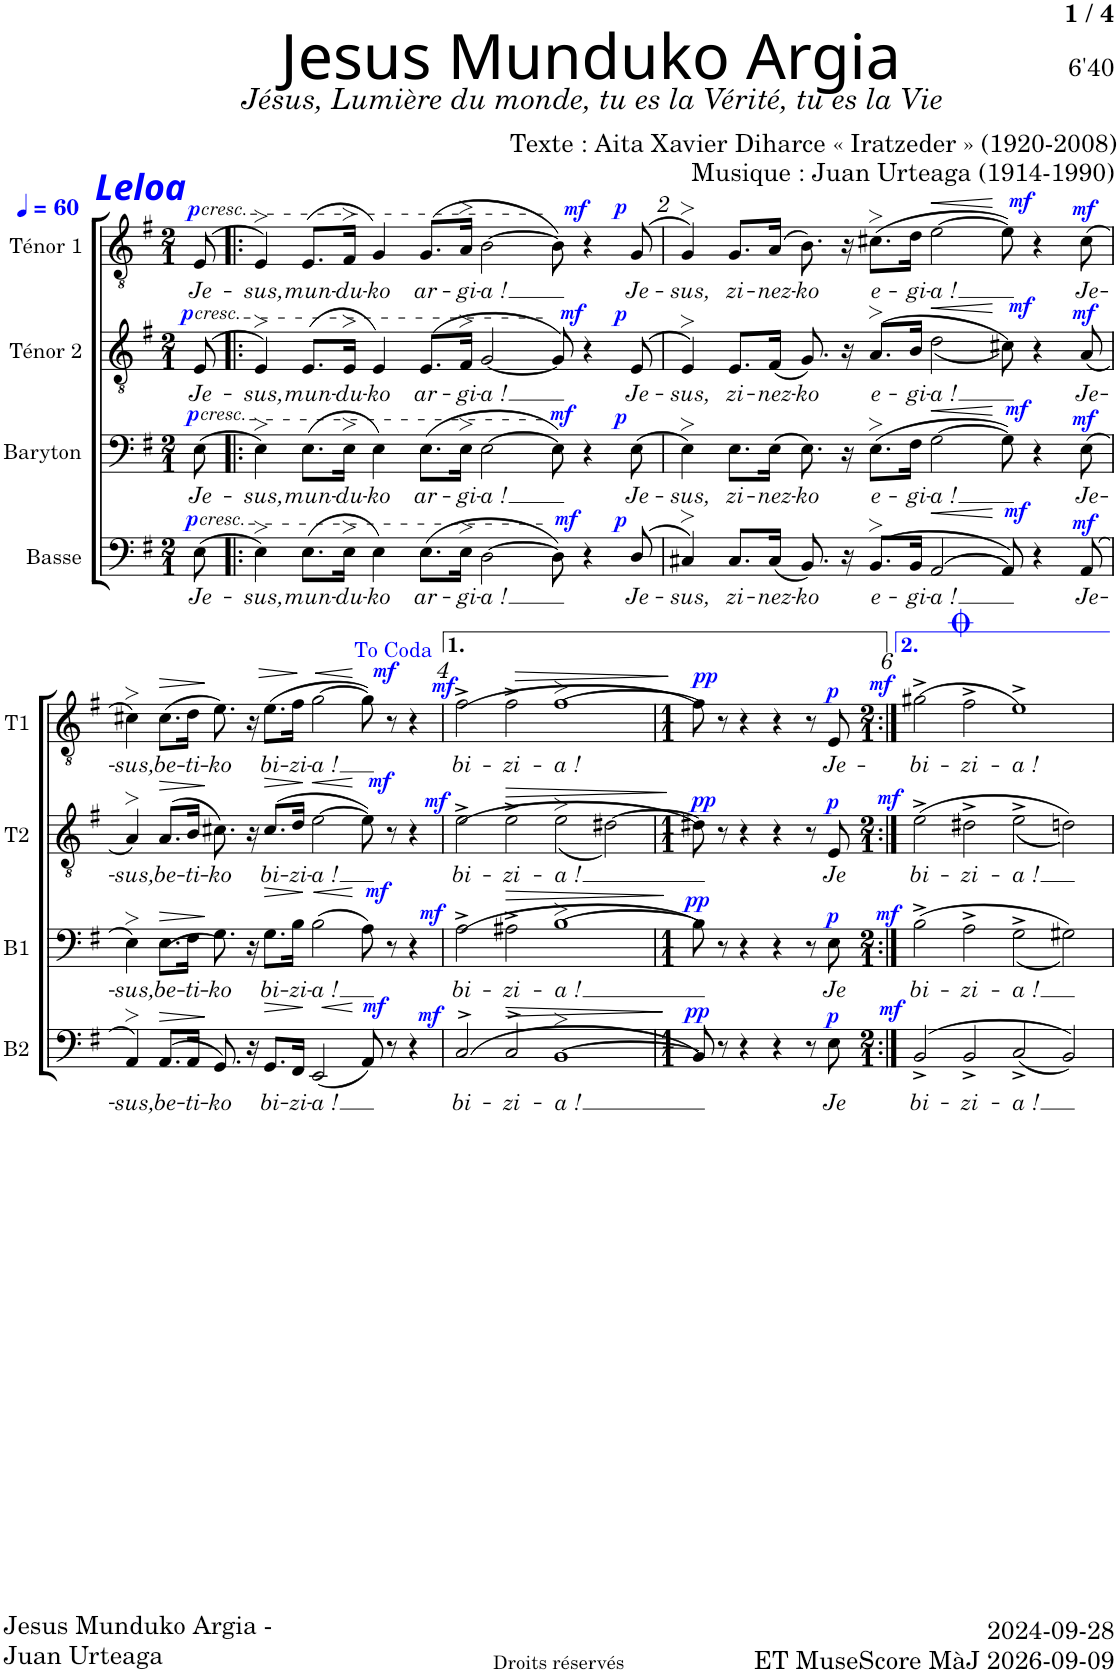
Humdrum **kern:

**kern	**text	**dynam	**kern	**text	**dynam	**kern	**text	**dynam	**kern	**text	**dynam
*part4	*part4	*part4	*part3	*part3	*part3	*part2	*part2	*part2	*part1	*part1	*part1
*staff4	*staff4	*staff4	*staff3	*staff3	*staff3	*staff2	*staff2	*staff2	*staff1	*staff1	*staff1
*I"Basse	*	*	*I"Baryton	*	*	*I"Ténor 2	*	*	*I"Ténor 1	*	*
*I'B2	*	*	*I'B1	*	*	*I'T2	*	*	*I'T1	*	*
*clefF4	*	*	*clefF4	*	*	*clefGv2	*	*	*clefGv2	*	*
*k[f#]	*	*	*k[f#]	*	*	*k[f#]	*	*	*k[f#]	*	*
*M2/1	*	*	*M2/1	*	*	*M2/1	*	*	*M2/1	*	*
*MM60	*	*	*MM60	*	*	*MM60	*	*	*MM60	*	*
=	=	=	=	=	=	=	=	=	=	=	=
!	!	!	!	!	!	!	!	!	!LO:TX:a:Bi:color=#0000FF:t=Leloa	!	!
!	!	!	!	!	!	!	!	!	!LO:TX:a:i:t=cresc.	!	!
!	!	!	!	!	!	!LO:TX:a:i:t=cresc.	!	!	!	!	!
!	!	!	!LO:TX:a:i:t=cresc.	!	!	!	!	!	!	!	!
!LO:TX:a:i:t=cresc.	!	!	!	!	!	!	!	!	!	!	!
!	!LO:LY:b	!LO:DY:a	!	!LO:LY:b	!LO:DY:a	!	!LO:LY:b	!LO:DY:a	!	!LO:LY:b	!LO:DY:a
(>8E\	Je-	p	(>8E\	Je-	p	(>8E/	Je-	p	(>8E/	Je-	p
=1!|:	=1!|:	=1!|:	=1!|:	=1!|:	=1!|:	=1!|:	=1!|:	=1!|:	=1!|:	=1!|:	=1!|:
!	!LO:LY:b	!	!	!LO:LY:b	!	!	!LO:LY:b	!	!	!LO:LY:b	!
4E>\)	-sus,	.	4E>\)	-sus,	.	4E>/)	-sus,	.	4E>/)	-sus,	.
!	!LO:LY:b	!	!	!LO:LY:b	!	!	!LO:LY:b	!	!	!LO:LY:b	!
(>8.E\L	mun-	.	(>8.E\L	mun-	.	(>8.E/L	mun-	.	(>8.E/L	mun-	.
!	!LO:LY:b	!	!	!LO:LY:b	!	!	!LO:LY:b	!	!	!LO:LY:b	!
16E>\Jk	-du-	.	16E>\Jk	-du-	.	16E>/Jk	-du-	.	16F#>/Jk	-du-	.
!	!LO:LY:b	!	!	!LO:LY:b	!	!	!LO:LY:b	!	!	!LO:LY:b	!
4E\)	-ko	.	4E\)	-ko	.	4E/)	-ko	.	4G/)	-ko	.
!	!LO:LY:b	!	!	!LO:LY:b	!	!	!LO:LY:b	!	!	!LO:LY:b	!
(8.E\L	ar-	.	(8.E\L	ar-	.	(>8.E/L	ar-	.	(8.G/L	ar-	.
!	!LO:LY:b	!	!	!LO:LY:b	!	!	!LO:LY:b	!	!	!LO:LY:b	!
16E>\Jk	-gi-	.	16E>\Jk	-gi-	.	16F#>/Jk	-gi-	.	16A>/Jk	-gi-	.
!	!LO:LY:b	!	!	!LO:LY:b	!	!	!LO:LY:b	!	!	!LO:LY:b	!
[2D\	-a !	.	[2E\	-a !	.	[2G/	-a !	.	[2B\	-a !	.
!	!	!LO:DY:a	!	!	!LO:DY:a	!	!	!LO:DY:a	!	!	!LO:DY:a
8D\])	.	mf	8E\])	.	mf	8G/])	.	mf	8B\])	.	mf
4r	.	.	4r	.	.	4r	.	.	4r	.	.
!	!LO:LY:b	!LO:DY:a	!	!LO:LY:b	!LO:DY:a	!	!LO:LY:b	!LO:DY:a	!	!LO:LY:b	!LO:DY:a
(>8D/	Je-	p	(>8E\	Je-	p	(>8E/	Je-	p	(>8G/	Je-	p
=2	=2	=2	=2	=2	=2	=2	=2	=2	=2	=2	=2
!	!LO:LY:b	!	!	!LO:LY:b	!	!	!LO:LY:b	!	!	!LO:LY:b	!
4C#X>/)	-sus,	.	4E>\)	-sus,	.	4E>/)	-sus,	.	4G>/)	-sus,	.
!	!LO:LY:b	!	!	!LO:LY:b	!	!	!LO:LY:b	!	!	!LO:LY:b	!
8.C#/L	zi-	.	8.E\L	zi-	.	8.E/L	zi-	.	8.G/L	zi-	.
!	!LO:LY:b	!	!	!LO:LY:b	!	!	!LO:LY:b	!	!	!LO:LY:b	!
(16C#/Jk	-nez-	.	(16E\Jk	-nez-	.	(16F#/Jk	-nez-	.	(16A/Jk	-nez-	.
!	!LO:LY:b	!	!	!LO:LY:b	!	!	!LO:LY:b	!	!	!LO:LY:b	!
8.BB/)	-ko	.	8.E\)	-ko	.	8.G/)	-ko	.	8.B\)	-ko	.
16r	.	.	16r	.	.	16r	.	.	16r	.	.
!	!LO:LY:b	!	!	!LO:LY:b	!	!	!LO:LY:b	!	!	!LO:LY:b	!
(>8.BB>/L	e-	.	(8.E>\L	e-	.	(8.A>/L	e-	.	(8.c#X>\L	e-	.
!	!LO:LY:b	!	!	!LO:LY:b	!	!	!LO:LY:b	!	!	!LO:LY:b	!
16BB/Jk	-gi-	.	16F#\Jk	-gi-	.	16B/Jk	-gi-	.	16d\Jk	-gi-	.
!	!LO:LY:b	!LO:HP:b	!	!LO:LY:b	!LO:HP:b	!	!LO:LY:b	!LO:HP:b	!	!LO:LY:b	!LO:HP:b
[>2AA/	-a !	<	[2G\	-a !	<	(<2d\	-a !	<	[2e\	-a !	<
!	!	!LO:DY:n=1:a	!	!	!LO:DY:n=1:a	!	!	!LO:DY:n=1:a	!	!	!LO:DY:n=1:a
8AA/])	.	[ mf	8G\])	.	[ mf	8c#X\))	.	[ mf	8e\])	.	[ mf
4r	.	.	4r	.	.	4r	.	.	4r	.	.
!	!LO:LY:b	!LO:DY:n=2:a	!	!LO:LY:b	!LO:DY:n=2:a	!	!LO:LY:b	!LO:DY:n=2:a	!	!LO:LY:b	!LO:DY:n=2:a
(>8AA/	Je-	mf	(8E\	Je-	mf	(8A/	Je-	mf	(8c#\	Je-	mf
!!LO:LB:g=z
=3	=3	=3	=3	=3	=3	=3	=3	=3	=3	=3	=3
!	!LO:LY:b	!	!	!LO:LY:b	!	!	!LO:LY:b	!	!	!LO:LY:b	!
4AA>/)	-sus,	.	4E>\)	-sus,	.	4A>/)	-sus,	.	4c#X>\)	-sus,	.
!	!LO:LY:b	!LO:HP:b	!	!LO:LY:b	!LO:HP:b	!	!LO:LY:b	!LO:HP:b	!	!LO:LY:b	!LO:HP:b
(>8.AA/L	be-	>	(8.E\L	be-	>	(8.A/L	be-	>	(8.c#\L	be-	>
!	!LO:LY:b	!	!	!LO:LY:b	!	!	!LO:LY:b	!	!	!LO:LY:b	!
16AA/Jk	-ti-	.	16F#\Jk	-ti-	.	16B/Jk	-ti-	.	16d\Jk	-ti-	.
!	!LO:LY:b	!	!	!LO:LY:b	!	!	!LO:LY:b	!	!	!LO:LY:b	!
8.GG/)	-ko	]	8.G\)	-ko	]	8.c#X\)	-ko	]	8.e\)	-ko	]
16r	.	.	16r	.	.	16r	.	.	16r	.	.
!	!LO:LY:b	!LO:HP:b	!	!LO:LY:b	!LO:HP:b	!	!LO:LY:b	!LO:HP:b	!	!LO:LY:b	!LO:HP:b
8.GG/L	bi-	>	8.G\L	bi-	>	(8.c#/L	bi-	>	(8.e\L	bi-	>
!	!LO:LY:b	!	!	!LO:LY:b	!	!	!LO:LY:b	!	!	!LO:LY:b	!
16FF#/Jk	-zi-	.	16B\Jk	-zi-	.	16d/Jk	-zi-	.	16f#\Jk	-zi-	.
!	!LO:LY:b	!LO:HP:n=1:b	!	!LO:LY:b	!LO:HP:n=1:b	!	!LO:LY:b	!LO:HP:n=1:b	!	!LO:LY:b	!LO:HP:n=1:b
(2EE/	-a !	] <	(2B\	-a !	] <	[2e\	-a !	] <	[2g\	-a !	] <
!	!	!LO:DY:n=1:a	!	!	!LO:DY:n=1:a	!	!	!LO:DY:n=1:a	!	!	!LO:DY:n=1:a
8AA/)	.	[ mf	8A\)	.	[ mf	8e\])	.	[ mf	8g\])	.	[ mf
8r	.	.	8r	.	.	8r	.	.	8r	.	.
!	!	!	!	!	!	!	!	!	!	!	!LO:DY:n=2:a
4r	.	.	4r	.	.	4r	.	.	4r	.	mf
=4	=4	=4	=4	=4	=4	=4	=4	=4	=4	=4	=4
!	!LO:LY:b	!LO:DY:a	!	!LO:LY:b	!LO:DY:a	!	!LO:LY:b	!LO:DY:a	!	!LO:LY:b	!
(>2C^>/	bi-	mf	(2A^\	bi-	mf	(2e^\	bi-	mf	(2f#^\	bi-	.
!	!LO:LY:b	!LO:HP:b	!	!LO:LY:b	!LO:HP:b	!	!LO:LY:b	!LO:HP:b	!	!LO:LY:b	!LO:HP:b
2C^>/	-zi-	>	2A#X^\	-zi-	>	2e^\	-zi-	>	2f#^\	-zi-	>
!	!LO:LY:b	!	!	!LO:LY:b	!	!	!LO:LY:b	!	!	!LO:LY:b	!
[>1BB>	-a !	.	[1B>	-a !	.	(<2e>\	-a !	.	[1f#>	-a !	.
.	.	.	.	.	.	[2d#X\)	.	.	.	.	.
=5	=5	=5	=5	=5	=5	=5	=5	=5	=5	=5	=5
*M1/1	*	*	*M1/1	*	*	*M1/1	*	*	*M1/1	*	*
!	!	!LO:DY:a	!	!	!LO:DY:a	!	!	!LO:DY:a	!	!	!LO:DY:a
8BB/])	.	pp	8B\])	.	pp	8d#X\])	.	pp	8f#\])	.	pp
8r	.	]	8r	.	]	8r	.	]	8r	.	]
4r	.	.	4r	.	.	4r	.	.	4r	.	.
4r	.	.	4r	.	.	4r	.	.	4r	.	.
8r	.	.	8r	.	.	8r	.	.	8r	.	.
!	!LO:LY:b	!LO:DY:a	!	!LO:LY:b	!LO:DY:a	!	!LO:LY:b	!LO:DY:a	!	!LO:LY:b	!LO:DY:a
8E\	-Je	p	8E\	-Je	p	8E/	-Je	p	8E/	Je-	p
=6:|!	=6:|!	=6:|!	=6:|!	=6:|!	=6:|!	=6:|!	=6:|!	=6:|!	=6:|!	=6:|!	=6:|!
!	!LO:LY:b	!LO:DY:a	!	!LO:LY:b	!LO:DY:a	!	!LO:LY:b	!LO:DY:a	!	!LO:LY:b	!LO:DY:a
(>2BB^/	bi-	mf	(2B^\	bi-	mf	(2e^\	bi-	mf	(2g#X^\	bi-	mf
!	!LO:LY:b	!	!	!LO:LY:b	!	!	!LO:LY:b	!	!	!LO:LY:b	!
2BB^/	-zi-	.	2A^\	-zi-	.	2d#X^\	-zi-	.	2f#^\	-zi-	.
!	!LO:LY:b	!	!	!LO:LY:b	!	!	!LO:LY:b	!	!	!LO:LY:b	!
(2C^/	-a !	.	(<2G^\	-a !	.	(<2e^\	-a !	.	1e^)	-a !	.
2BB/))	.	.	2G#X\))	.	.	2dn\))	.	.	.	.	.
=	=	=	=	=	=	=	=	=	=	=	=
*-	*-	*-	*-	*-	*-	*-	*-	*-	*-	*-	*-
